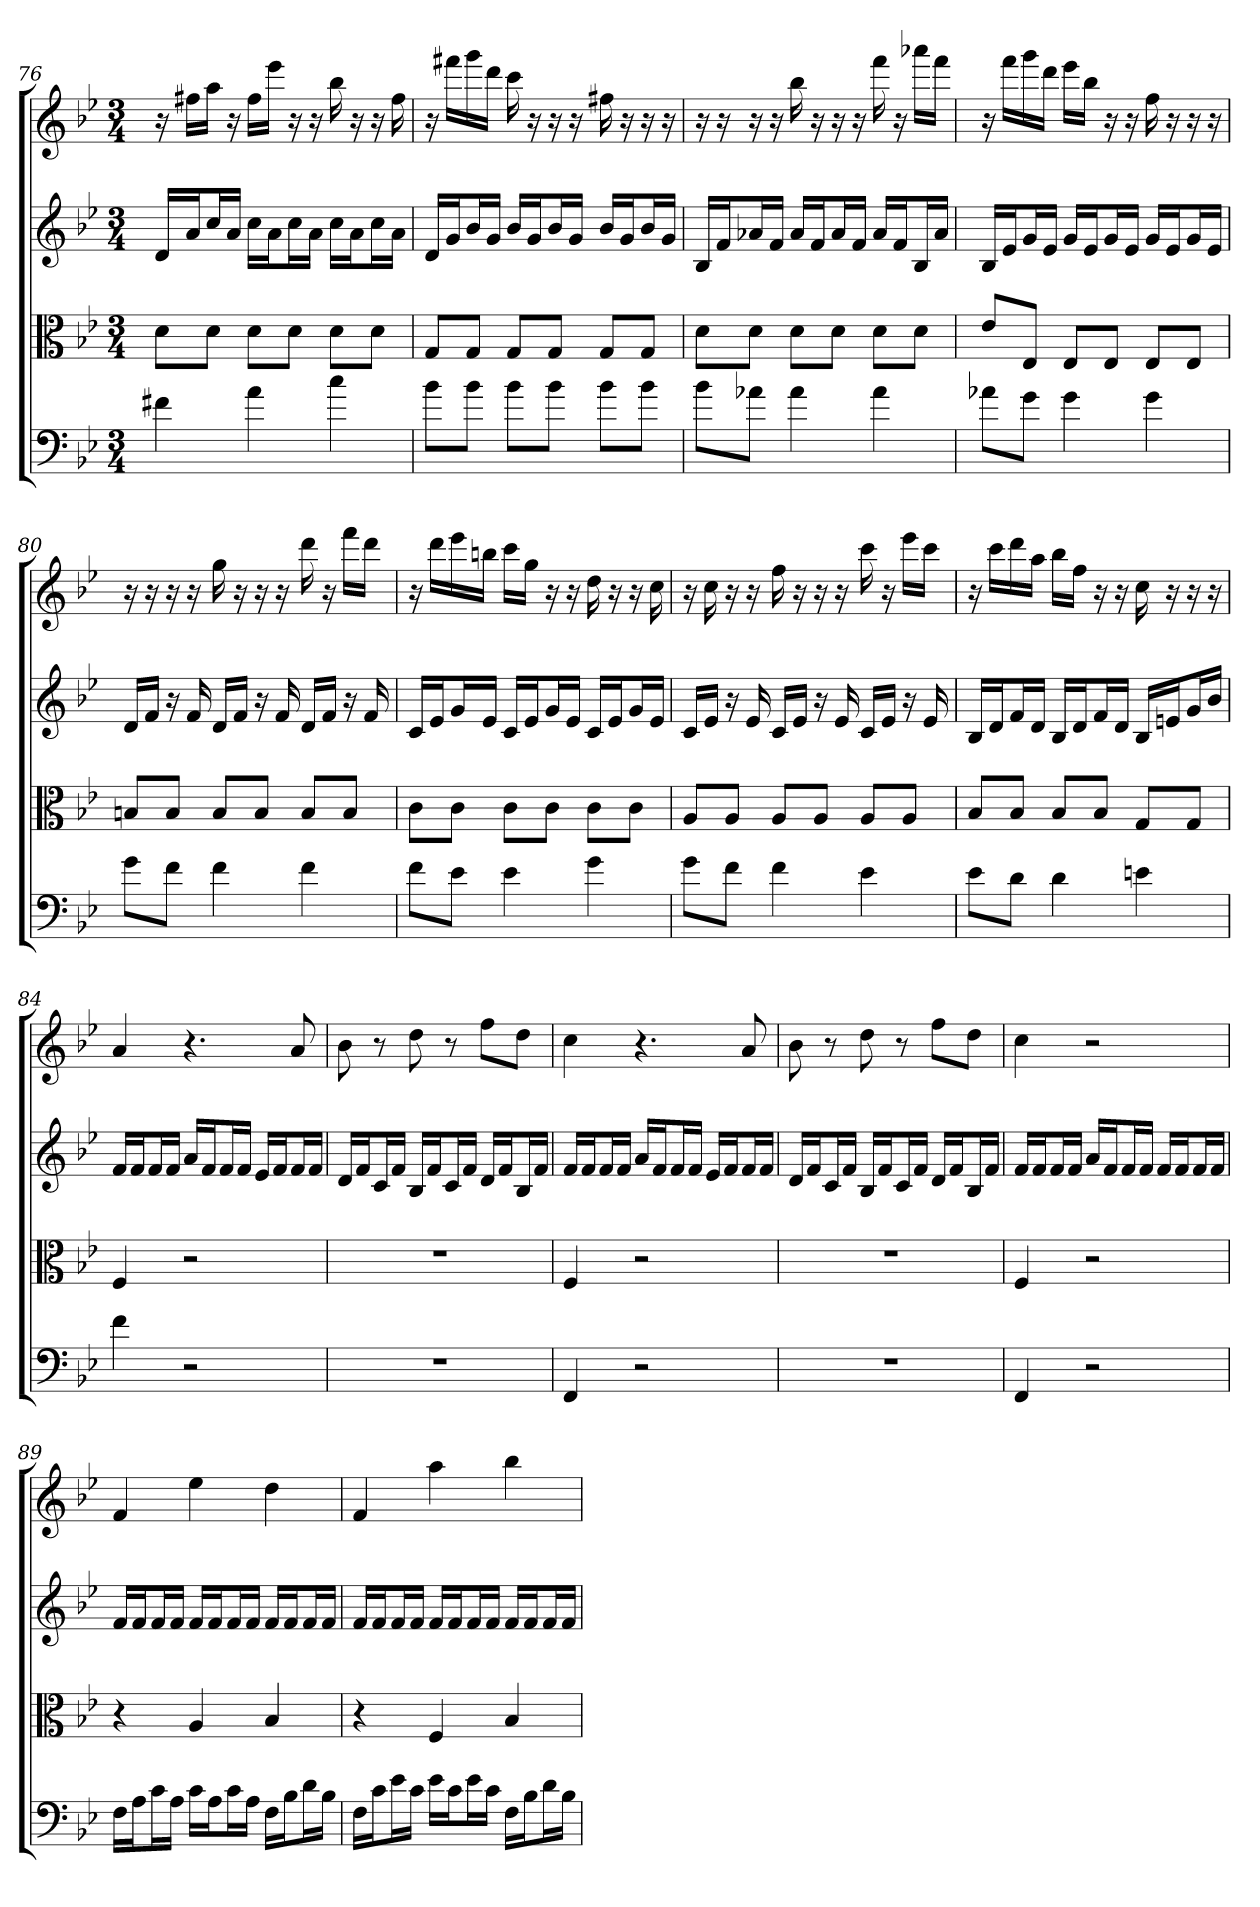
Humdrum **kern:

**kern	**kern	**kern	**kern
*part4	*part3	*part2	*part1
*staff4	*staff3	*staff2	*staff1
*clefF4	*clefC3	*clefG2	*clefG2
*k[b-e-]	*k[b-e-]	*k[b-e-]	*k[b-e-]
*B-:	*B-:	*B-:	*B-:
*M3/4	*M3/4	*M3/4	*M3/4
=76	=76	=76	=76
4f#X	8d\L	16d/LL	16r
.	.	16a/J	16ff#X\LL
.	8d\J	16cc/L	16aa\JJ
.	.	16a/JJ	16r
4a	8d\L	16cc\LL	16ff#\LL
.	.	16a\J	16eee-\JJ
.	8d\J	16cc\L	16r
.	.	16a\JJ	16r
4cc	8d\L	16cc\LL	16bb-
.	.	16a\J	16r
.	8d\J	16cc\L	16r
.	.	16a\JJ	16ff#
=77	=77	=77	=77
8b-\L	8G/L	16d/LL	16r
.	.	16g/J	16fff#X\LL
8b-\J	8G/J	16b-/L	16ggg\
.	.	16g/JJ	16ddd\JJ
8b-\L	8G/L	16b-/LL	16ccc
.	.	16g/J	16r
8b-\J	8G/J	16b-/L	16r
.	.	16g/JJ	16r
8b-\L	8G/L	16b-/LL	16ff#X
.	.	16g/J	16r
8b-\J	8G/J	16b-/L	16r
.	.	16g/JJ	16r
=78	=78	=78	=78
8b-\L	8d\L	16B-/LL	16r
.	.	16f/J	16r
8a-X\J	8d\J	16a-X/L	16r
.	.	16f/JJ	16r
4a-	8d\L	16a-/LL	16bb-
.	.	16f/J	16r
.	8d\J	16a-/L	16r
.	.	16f/JJ	16r
4a-	8d\L	16a-/LL	16fff
.	.	16f/J	16r
.	8d\J	16B-/L	16aaa-X\LL
.	.	16a-/JJ	16fff\JJ
=79	=79	=79	=79
8a-X\L	8e-/L	16B-/LL	16r
.	.	16e-/J	16fff\LL
8g\J	8E-/J	16g/L	16ggg\
.	.	16e-/JJ	16ddd\JJ
4g	8E-/L	16g/LL	16eee-\LL
.	.	16e-/J	16bb-\JJ
.	8E-/J	16g/L	16r
.	.	16e-/JJ	16r
4g	8E-/L	16g/LL	16ff
.	.	16e-/J	16r
.	8E-/J	16g/L	16r
.	.	16e-/JJ	16r
=80	=80	=80	=80
8g\L	8Bn/L	16d/LL	16r
.	.	16f/JJ	16r
8f\J	8B/J	16r	16r
.	.	16f	16r
4f	8B/L	16d/LL	16gg
.	.	16f/JJ	16r
.	8B/J	16r	16r
.	.	16f	16r
4f	8B/L	16d/LL	16ddd
.	.	16f/JJ	16r
.	8B/J	16r	16fff\LL
.	.	16f	16ddd\JJ
=81	=81	=81	=81
8f\L	8c\L	16c/LL	16r
.	.	16e-/J	16ddd\LL
8e-\J	8c\J	16g/L	16eee-\
.	.	16e-/JJ	16bbn\JJ
4e-	8c\L	16c/LL	16ccc\LL
.	.	16e-/J	16gg\JJ
.	8c\J	16g/L	16r
.	.	16e-/JJ	16r
4g	8c\L	16c/LL	16dd
.	.	16e-/J	16r
.	8c\J	16g/L	16r
.	.	16e-/JJ	16cc
=82	=82	=82	=82
8g\L	8A/L	16c/LL	16r
.	.	16e-/JJ	16cc
8f\J	8A/J	16r	16r
.	.	16e-	16r
4f	8A/L	16c/LL	16ff
.	.	16e-/JJ	16r
.	8A/J	16r	16r
.	.	16e-	16r
4e-	8A/L	16c/LL	16ccc
.	.	16e-/JJ	16r
.	8A/J	16r	16eee-\LL
.	.	16e-	16ccc\JJ
=83	=83	=83	=83
8e-\L	8B-/L	16B-/LL	16r
.	.	16d/J	16ccc\LL
8d\J	8B-/J	16f/L	16ddd\
.	.	16d/JJ	16aa\JJ
4d	8B-/L	16B-/LL	16bb-\LL
.	.	16d/J	16ff\JJ
.	8B-/J	16f/L	16r
.	.	16d/JJ	16r
4en	8G/L	16B-/LL	16cc
.	.	16en/J	16r
.	8G/J	16g/L	16r
.	.	16b-/JJ	16r
=84	=84	=84	=84
4f	4F	16f/LL	4a
.	.	16f/J	.
.	.	16f/L	.
.	.	16f/JJ	.
2r	2r	16a/LL	4.r
.	.	16f/J	.
.	.	16f/L	.
.	.	16f/JJ	.
.	.	16e-/LL	.
.	.	16f/J	.
.	.	16f/L	8a
.	.	16f/JJ	.
=85	=85	=85	=85
2.r	2.r	16d/LL	8b-
.	.	16f/J	.
.	.	16c/L	8r
.	.	16f/JJ	.
.	.	16B-/LL	8dd
.	.	16f/J	.
.	.	16c/L	8r
.	.	16f/JJ	.
.	.	16d/LL	8ff\L
.	.	16f/J	.
.	.	16B-/L	8dd\J
.	.	16f/JJ	.
=86	=86	=86	=86
4FF	4F	16f/LL	4cc
.	.	16f/J	.
.	.	16f/L	.
.	.	16f/JJ	.
2r	2r	16a/LL	4.r
.	.	16f/J	.
.	.	16f/L	.
.	.	16f/JJ	.
.	.	16e-/LL	.
.	.	16f/J	.
.	.	16f/L	8a
.	.	16f/JJ	.
=87	=87	=87	=87
2.r	2.r	16d/LL	8b-
.	.	16f/J	.
.	.	16c/L	8r
.	.	16f/JJ	.
.	.	16B-/LL	8dd
.	.	16f/J	.
.	.	16c/L	8r
.	.	16f/JJ	.
.	.	16d/LL	8ff\L
.	.	16f/J	.
.	.	16B-/L	8dd\J
.	.	16f/JJ	.
=88	=88	=88	=88
4FF	4F	16f/LL	4cc
.	.	16f/J	.
.	.	16f/L	.
.	.	16f/JJ	.
2r	2r	16a/LL	2r
.	.	16f/J	.
.	.	16f/L	.
.	.	16f/JJ	.
.	.	16f/LL	.
.	.	16f/J	.
.	.	16f/L	.
.	.	16f/JJ	.
=89	=89	=89	=89
16F\LL	4r	16f/LL	4f
16A\J	.	16f/J	.
16c\L	.	16f/L	.
16A\JJ	.	16f/JJ	.
16c\LL	4A	16f/LL	4ee-
16A\J	.	16f/J	.
16c\L	.	16f/L	.
16A\JJ	.	16f/JJ	.
16F\LL	4B-	16f/LL	4dd
16B-\J	.	16f/J	.
16d\L	.	16f/L	.
16B-\JJ	.	16f/JJ	.
=90	=90	=90	=90
16F\LL	4r	16f/LL	4f
16c\J	.	16f/J	.
16e-\L	.	16f/L	.
16c\JJ	.	16f/JJ	.
16e-\LL	4F	16f/LL	4aa
16c\J	.	16f/J	.
16e-\L	.	16f/L	.
16c\JJ	.	16f/JJ	.
16F\LL	4B-	16f/LL	4bb-
16B-\J	.	16f/J	.
16d\L	.	16f/L	.
16B-\JJ	.	16f/JJ	.
=	=	=	=
*-	*-	*-	*-
